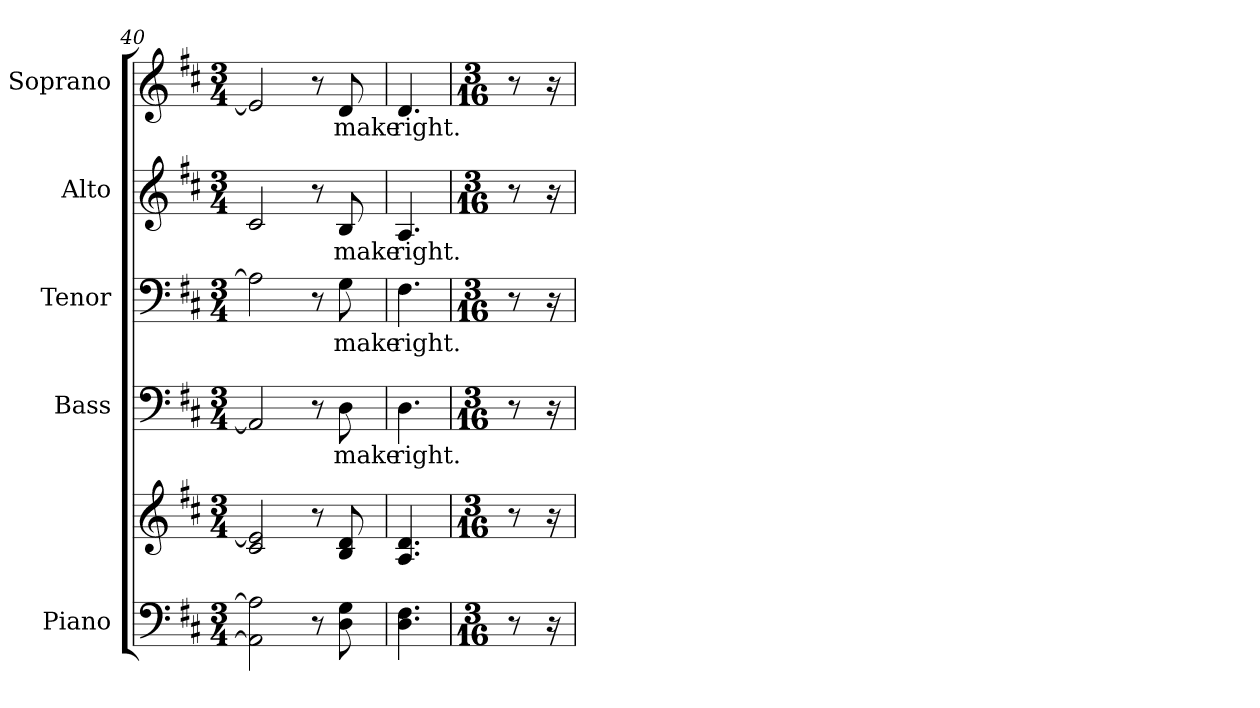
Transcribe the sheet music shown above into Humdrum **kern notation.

**kern	**kern	**kern	**text	**kern	**text	**kern	**text	**kern	**text
*part5	*part5	*part4	*part4	*part3	*part3	*part2	*part2	*part1	*part1
*staff6	*staff5	*staff4	*staff4	*staff3	*staff3	*staff2	*staff2	*staff1	*staff1
*I"Piano	*	*I"Bass	*	*I"Tenor	*	*I"Alto	*	*I"Soprano	*
*I'Pno.	*	*I'B.	*	*I'T.	*	*I'A.	*	*I'S.	*
!!LO:PB:g=z
*clefF4	*clefG2	*clefF4	*	*clefF4	*	*clefG2	*	*clefG2	*
*k[f#c#]	*k[f#c#]	*k[f#c#]	*	*k[f#c#]	*	*k[f#c#]	*	*k[f#c#]	*
*D:	*D:	*D:	*	*D:	*	*D:	*	*D:	*
*M3/4	*M3/4	*M3/4	*	*M3/4	*	*M3/4	*	*M3/4	*
=40	=40	=40	=40	=40	=40	=40	=40	=40	=40
2AAi\] 2Ai]	2c#i/ 2ei]	2AAi/]	.	2Ai\]	.	2c#i/	.	2ei/]	.
8r	8r	8r	.	8r	.	8r	.	8r	.
!	!	!	!LO:LY:b:color=#000000	!	!	!	!	!	!
!	!	!	!	!	!LO:LY:b:color=#000000	!	!	!	!
!	!	!	!	!	!	!	!LO:LY:b:color=#000000	!	!
!	!	!	!	!	!	!	!	!	!LO:LY:b:color=#000000
8Di\ 8Gi	8Bi/ 8di	8Di\	make	8Gi\	make	8Bi/	make	8di/	make
=41	=41	=41	=41	=41	=41	=41	=41	=41	=41
!	!	!	!LO:LY:b:color=#000000	!	!	!	!	!	!
!	!	!	!	!	!LO:LY:b:color=#000000	!	!	!	!
!	!	!	!	!	!	!	!LO:LY:b:color=#000000	!	!
!	!	!	!	!	!	!	!	!	!LO:LY:b:color=#000000
4.Di\ 4.F#i	4.Ai/ 4.di	4.Di\	right.	4.F#i\	right.	4.Ai/	right.	4.di/	right.
=42	=42	=42	=42	=42	=42	=42	=42	=42	=42
*M3/16	*M3/16	*M3/16	*	*M3/16	*	*M3/16	*	*M3/16	*
8r	8r	8r	.	8r	.	8r	.	8r	.
16r	16r	16r	.	16r	.	16r	.	16r	.
=	=	=	=	=	=	=	=	=	=
*-	*-	*-	*-	*-	*-	*-	*-	*-	*-
